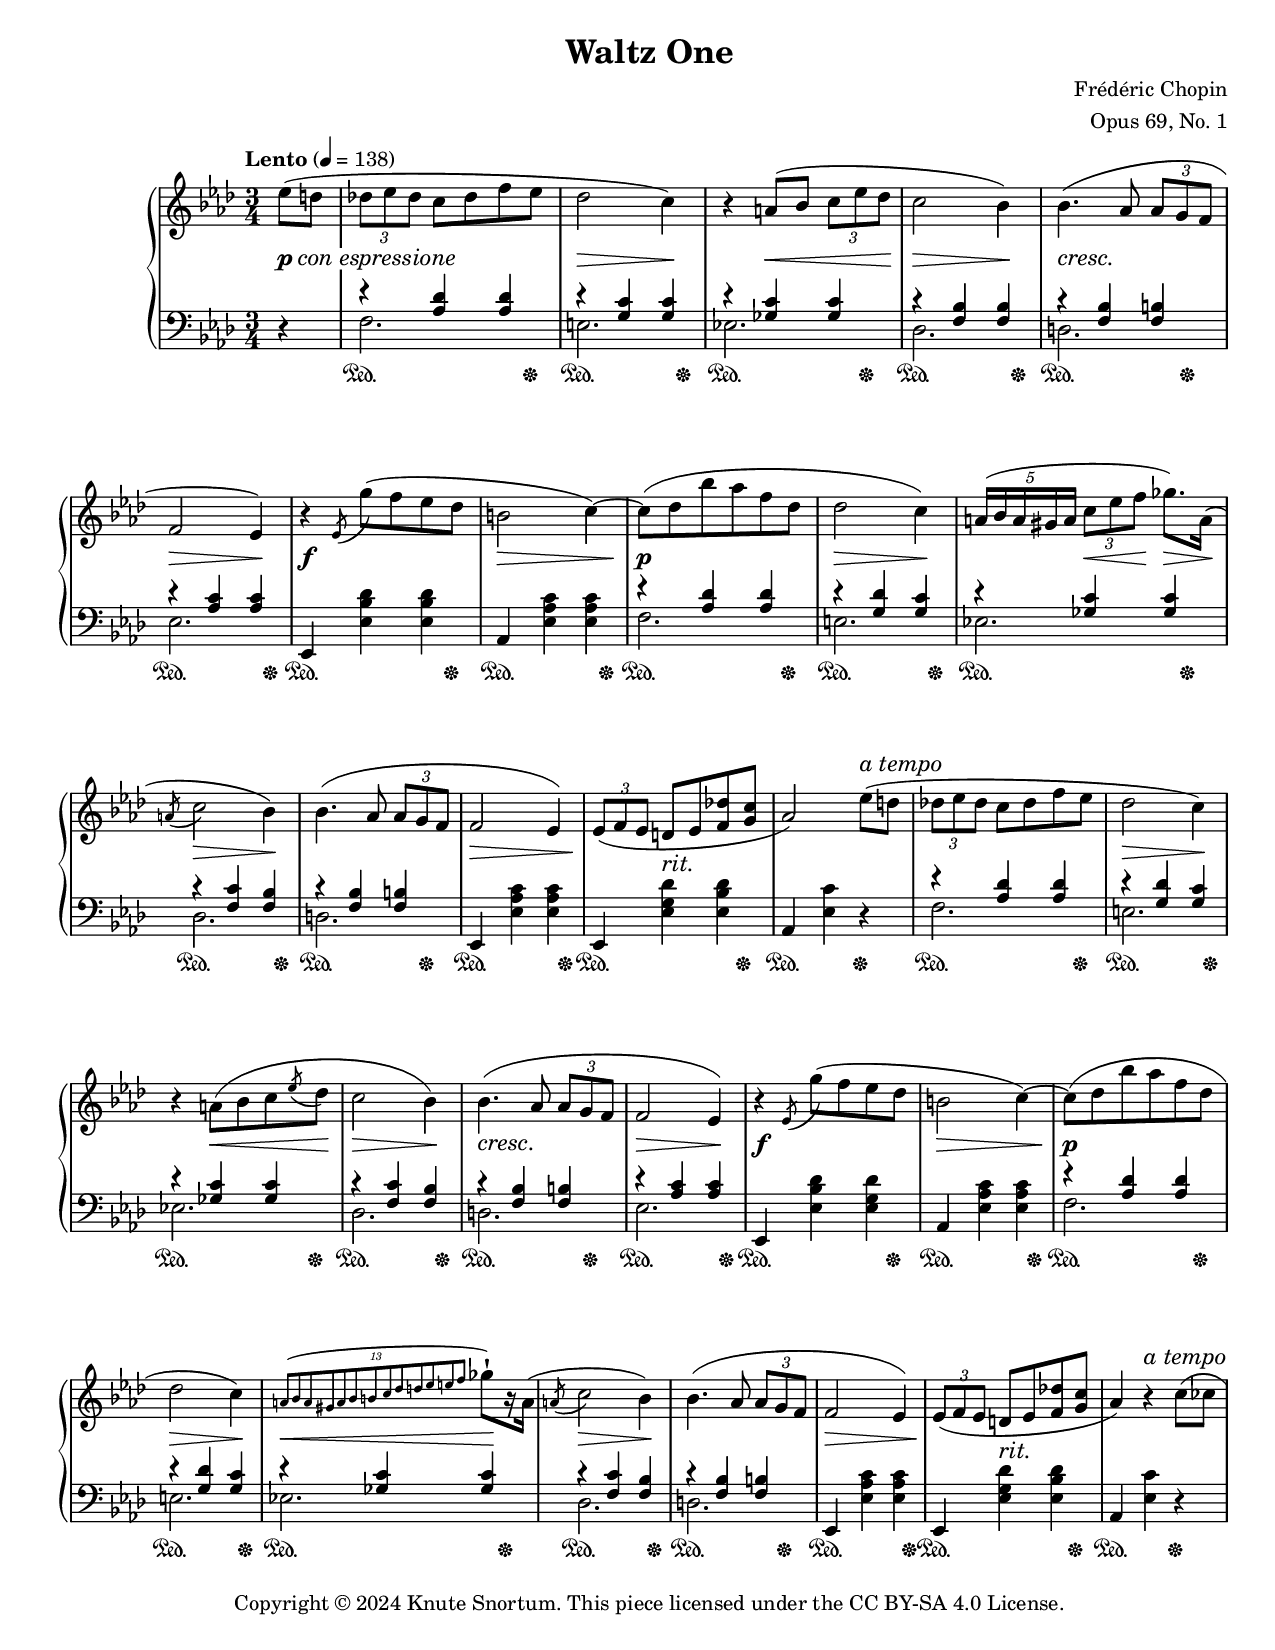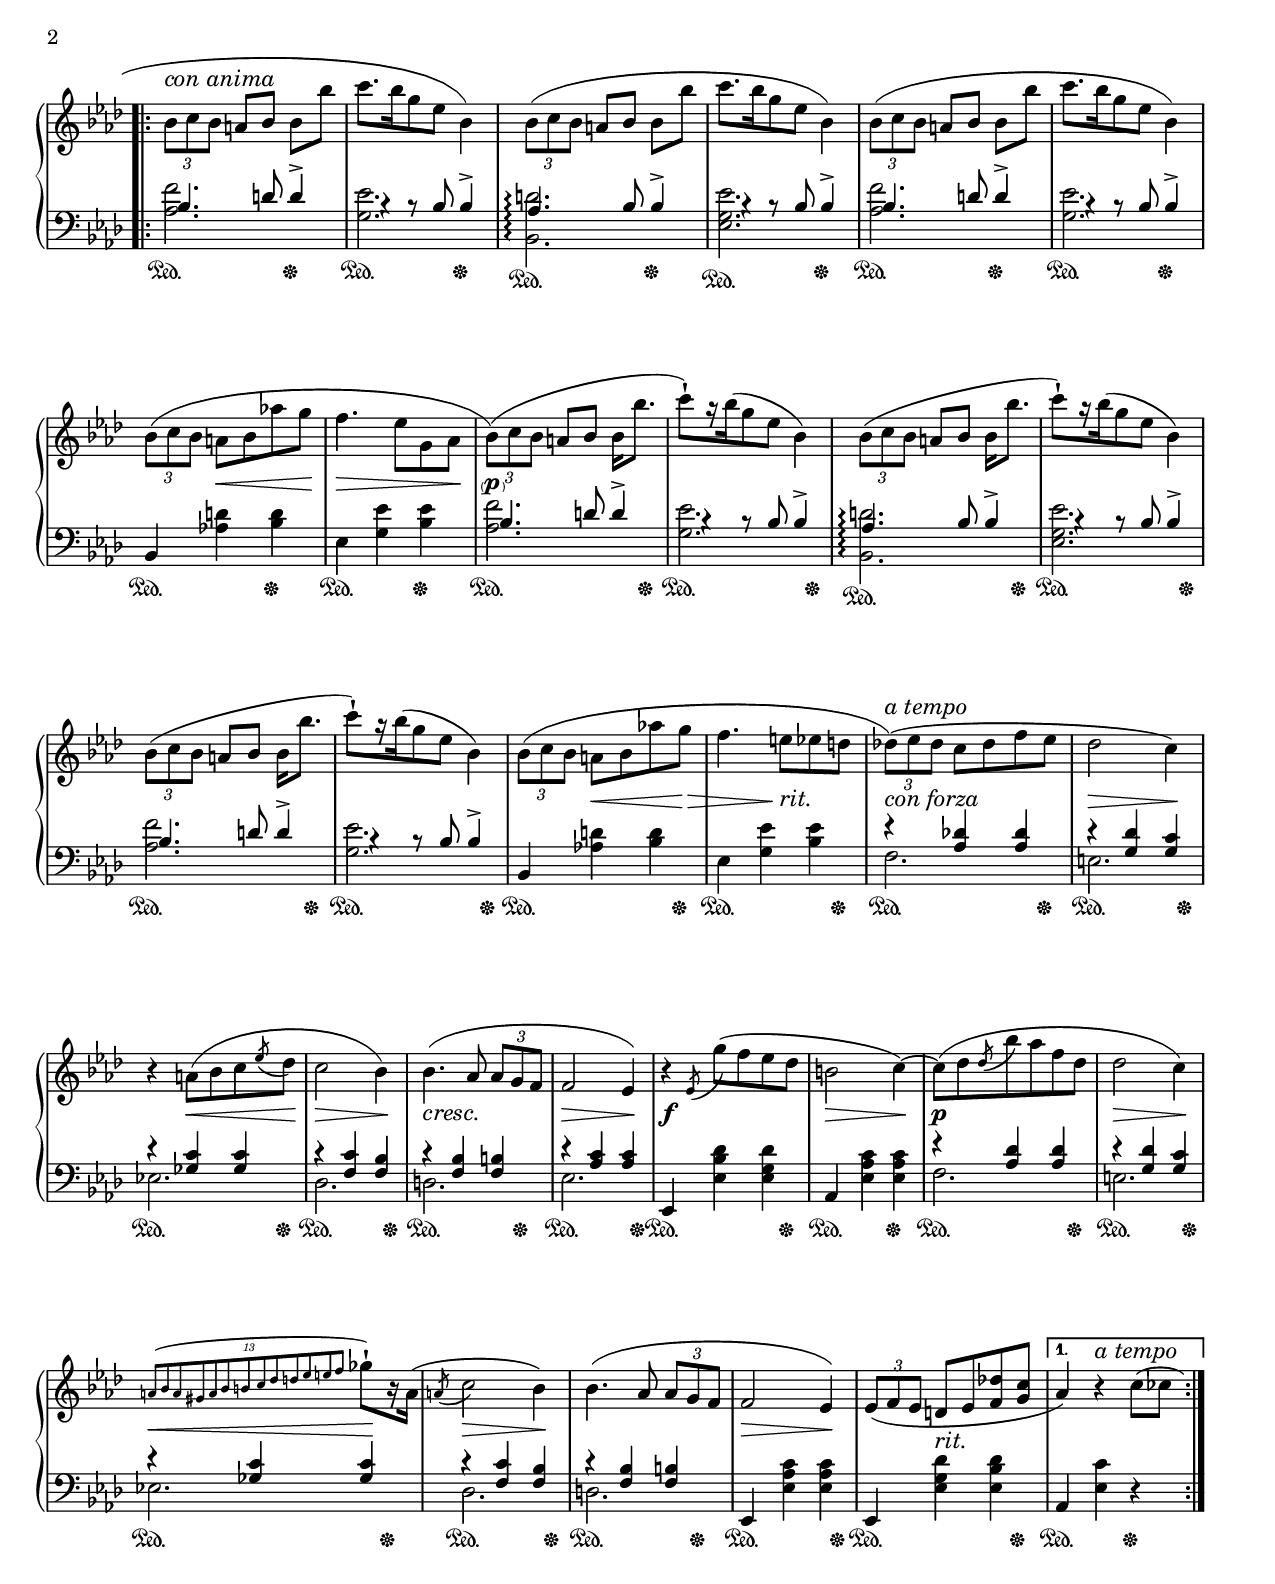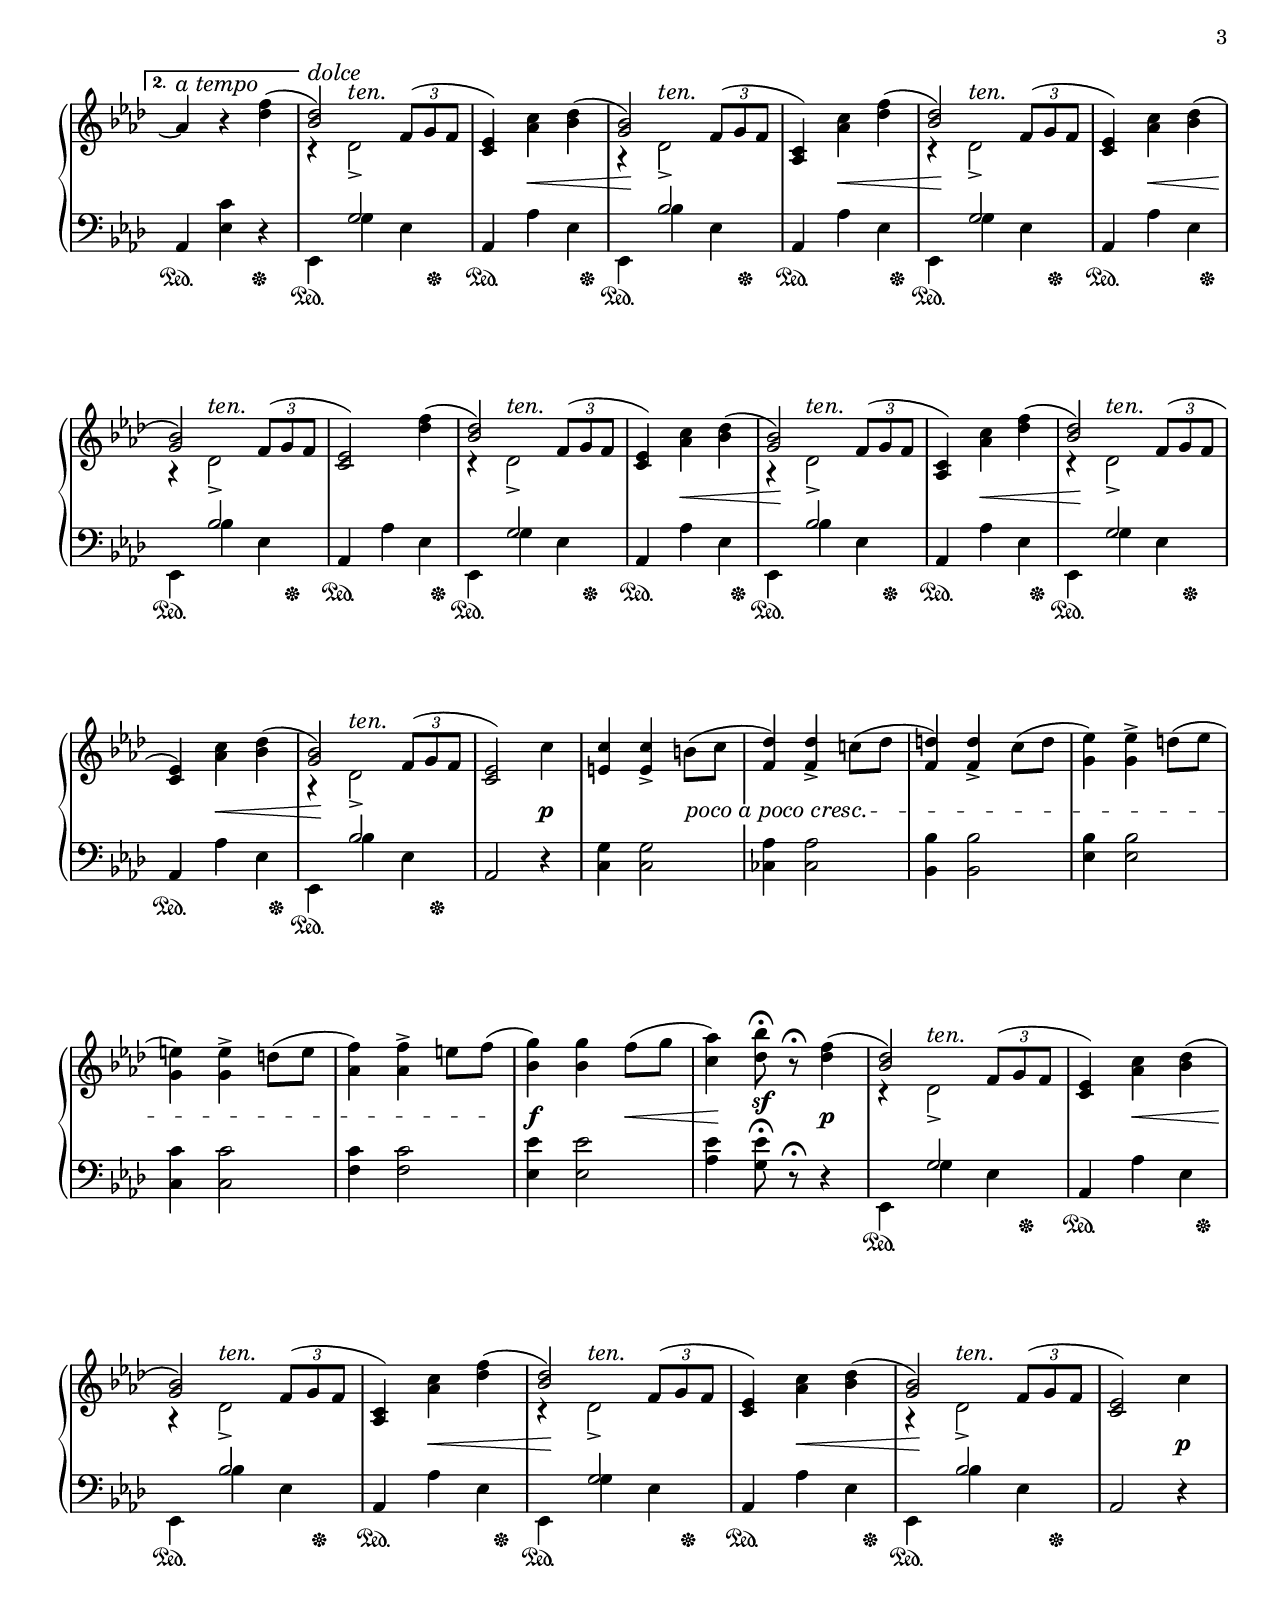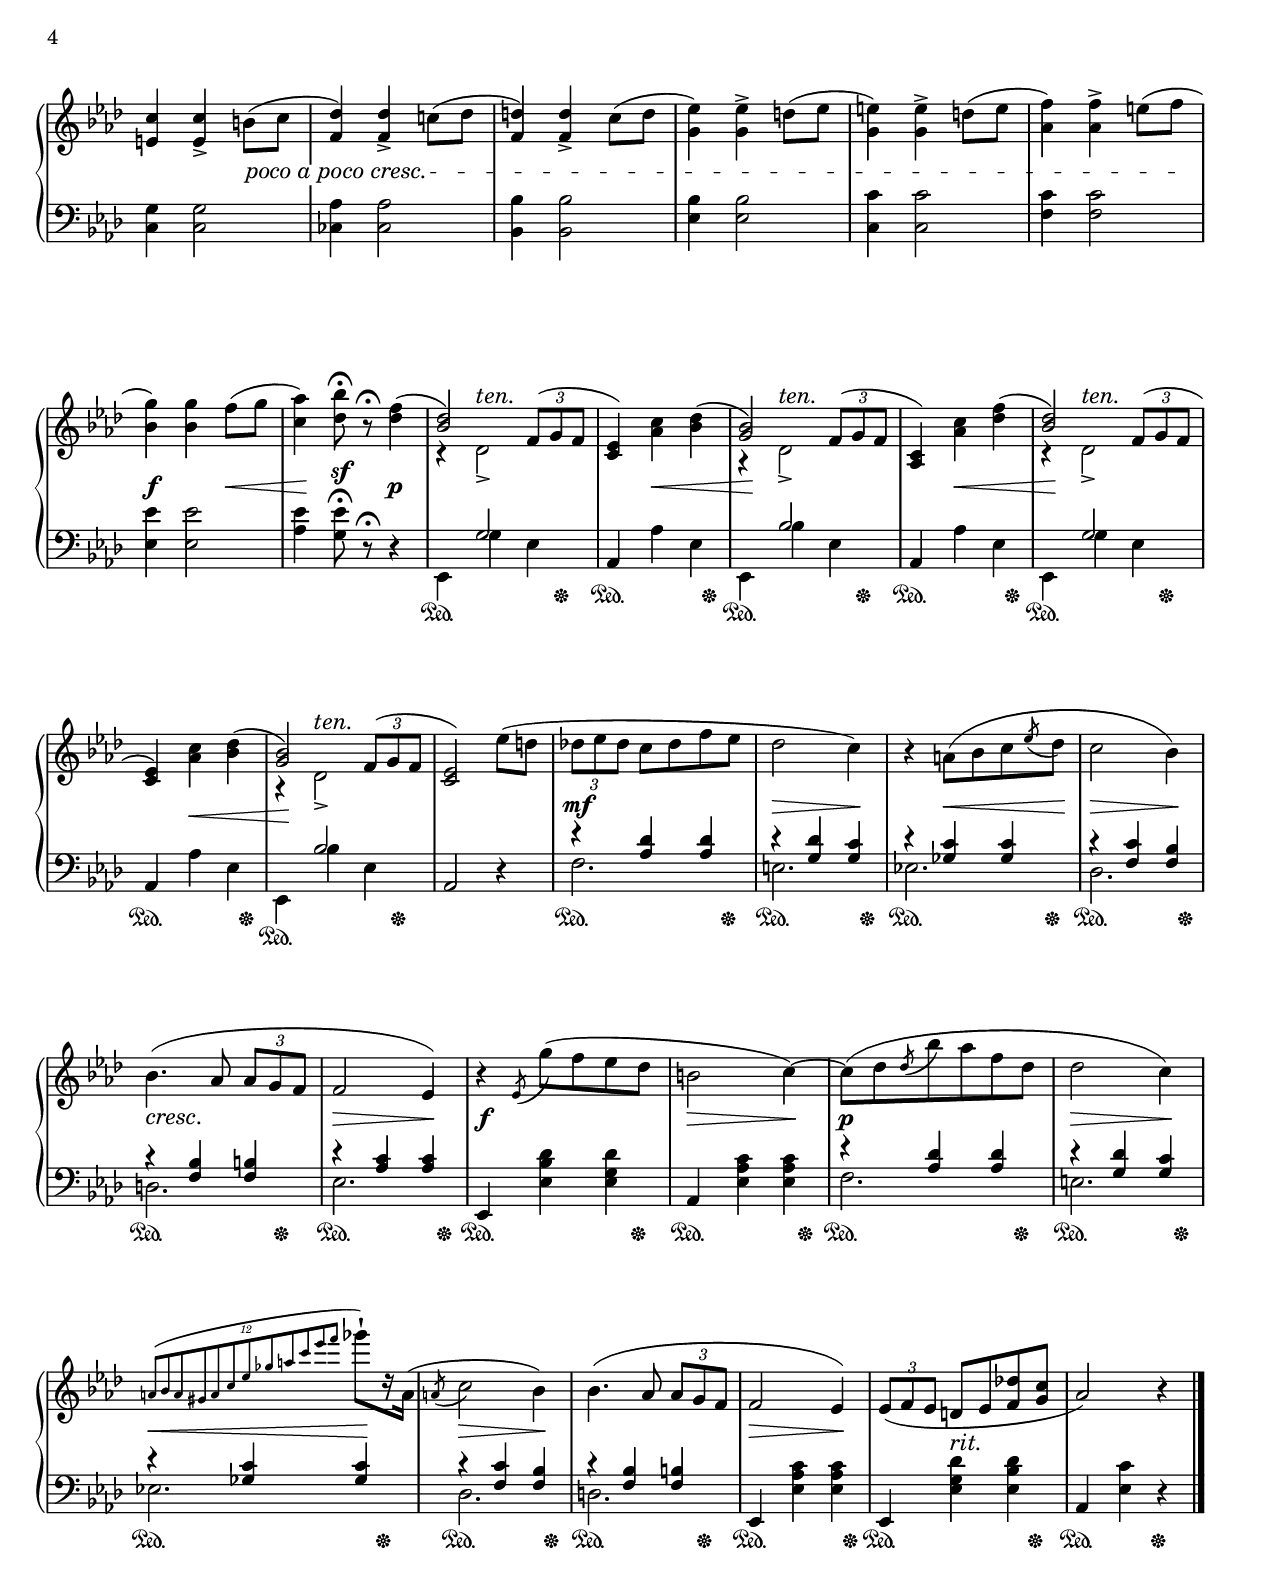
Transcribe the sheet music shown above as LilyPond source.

\version "2.24.0"

\version "2.24.0"

#(set-global-staff-size 18)

\header {
  title = ##f
  composer = ##f
  opus = ##f
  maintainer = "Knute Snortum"
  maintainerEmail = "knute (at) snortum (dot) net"
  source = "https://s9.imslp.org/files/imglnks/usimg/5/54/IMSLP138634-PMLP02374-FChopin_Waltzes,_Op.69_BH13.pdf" % SrcA
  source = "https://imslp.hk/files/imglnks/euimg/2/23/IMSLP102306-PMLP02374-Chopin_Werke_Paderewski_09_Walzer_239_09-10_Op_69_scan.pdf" % Urtext
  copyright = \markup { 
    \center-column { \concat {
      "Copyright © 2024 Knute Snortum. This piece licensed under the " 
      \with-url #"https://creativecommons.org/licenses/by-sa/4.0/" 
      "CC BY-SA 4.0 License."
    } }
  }
}

\paper {
  ragged-right = ##f
  ragged-last-bottom = ##f
  min-systems-per-page = 5

  system-system-spacing =
    #'((basic-distance . 8) 
       (minimum-distance . 4)
       (padding . 2)
       (stretchability . 60)) % defaults: 12, 8, 1, 60

  last-bottom-spacing = 
    #'((basic-distance . 6)
       (minimum-distance . 4)
       (padding . 3)
       (stretchability . 30)) % defaults 1, 0, 1, 30
    
  top-system-spacing.minimum-distance = 10
    
  #(set-paper-size "letter")
  
  two-sided = ##t
  inner-margin = 12\mm
  outer-margin = 8\mm
    
  tocTitleMarkup = \markup \huge \bold \column {
    \fill-line { "Table of Contents" }
    \hspace #1
  }
  tocItemMarkup = \tocItemWithDotsMarkup
  print-all-headers = ##t
}

\layout {
  \context {
    \Score
    \omit BarNumber
    \override Slur.details.free-head-distance = 0.5
  }
  \context {
    \Voice
    \override Tie.minimum-length = 3
    \override Slur.minimum-length = 3
  }
  % Helps keep dynamics from intersecting the span bar line.
  \context { 
    \Dynamics
    \consists Pure_from_neighbor_engraver
    \remove Bar_engraver
  }
}

% Better dynamic performance
\midi {
  \context {
    \Staff
    \consists "Dynamic_performer"
  }
  \context {
    \Voice
    \remove "Dynamic_performer"
  }
  \context {
    \Score
    midiMinimumVolume = #0.20
    midiMaximumVolume = #0.99
  }  
}

%...+....1....+....2....+....3....+....4....+....5....+....6....+....7....+....

\version "2.24.0"
\language "english"

\version "2.24.0"

%
% Scheme functions
%

makeSpanner =
#(define-music-function (mrkup) (markup?)
  #{
    \override TextSpanner.bound-details.left.text = #mrkup
    \override TextSpanner.bound-details.left.stencil-align-dir-y = 0.25
    \override TextSpanner.bound-details.left-broken.text = ##f
  #})

%
% Redefine
%

staffUp   = \change Staff = "upper"
staffDown = \change Staff = "lower"

sd = \sustainOn
su = \sustainOff

hideNoteHead = \once {
  \omit Stem
  \omit Dots
  \omit Flag
  \hideNotes
  \override NoteColumn.ignore-collision = ##t
}

tupletOff = {
  \omit TupletNumber
  \omit TupletBracket
}
tupletOn = {
  \undo \omit TupletNumber
  \undo \omit TupletBracket
}

underSlur = \tweak outside-staff-priority ##f \etc

pocoAPocoCresc = 
  \makeSpanner \markup \large \italic \whiteout \pad-markup #0.25 
  "poco a poco cresc."

%
% Markup
%

calando = \markup \large \italic calando
rit = \markup \large \italic rit.
dimParen = \markup \large \italic \whiteout \pad-markup #0.25 (dim.)
dimERit = \markup \large \italic "(dim. e) rit."
ten = \markup \large \italic ten.
dolce = \markup \large \italic dolce
aTempo = \markup \large \italic "a tempo"
conAmina = \markup \large \italic "con anima"
conForza = \markup \large \italic "con forza"
pocoCresc = \markup \large \italic "poco cresc."
pConEspressione = 
  \markup { \dynamic p \large \italic \whiteout "con espressione" } 
mfDolce = \markup { \dynamic mf \large \italic dolce }


%%% Positions and shapes %%%

slurShapeA = \shape #'((0 . -1) (0 . 1) (0 . 0) (0 . -1)) \etc
slurShapeB = \shape #'(
                        ((0 . 0) (0 . 0) (0 . 1) (0 . -1))
                        ((0 . 0) (0 . 0) (0 . 2) (0 . 3))
                        ) \etc
slurShapeC = \shape #'((0 . -1) (0 . 0.5) (0 . 0.5) (0 . -1)) \etc
slurShapeD = \shape #'(
                        ((0 . 0) (0 . 0.5) (0 . 0.5) (0 . 0))
                        ((0 . 4) (0 . 4) (0 . 2) (0 . -3))
                        ) \etc
slurShapeE = \shape #'((0 . -2) (0 . 0) (0 . 1) (0 . -2)) \etc
slurShapeF = \shape #'((0 . 0) (0 . 0) (0 . 0) (-0.25 . 0)) \etc
slurShapeG = \shape #'((0 . 0.25) (0 . 1) (0 . 1) (0 . 0)) \etc
slurShapeH = \shape #'((0 . 0) (0 . 0) (2 . 0) (2 . 0)) \etc
slurShapeI = \shape #'((-0.5 . 0) (-0.5 . 0) (0 . 0) (0 . 0)) \etc

moveRestA = \tweak X-offset 2.5 \etc
moveTextA = \tweak Y-offset 4 \etc

%%% Music %%%

global = {
  \time 3/4
  \key af \major
}

rightHandUpper = \relative {
  \partial 4 ef''8( d |
  \tuplet 3/2 { df!8 ef df } c df f ef |
  df2 c4) |
  r4 a8( bf \tuplet 3/2 { c ef df } |
  c2 bf4) |
  bf4.-\slurShapeB ( af8 \tuplet 3/2 { af g f } |
  f2 ef4) |
  r4 \acciaccatura { ef8 } g'( f ef df |
  b2 c4~) |
  
  \barNumberCheck 9
  c8-\slurShapeA ( df bf' af f df |
  df2 c4) |
  \tuplet 5/4 { a16( bf a gs a } \tuplet 3/2 { c8 ef f } gf8.) a,16( |
  \acciaccatura { a8 } c2 bf4) |
  bf4.-\slurShapeC ( af8 \tuplet 3/2 { af g f } |
  f2 ef4) |
  \tuplet 3/2 { ef8( f ef } d ef <f df'!> <g c> |
  af2) ef'8(^\aTempo d |
  
  \barNumberCheck 17
  \tuplet 3/2 { df!8 ef df } c df f ef |
  df2 c4) |
  r4 a8( bf c \acciaccatura { ef } df |
  c2 bf4) |
  bf4.-\slurShapeC ( af8 \tuplet 3/2 { af g f } |
  f2 ef4) |
  r4 \acciaccatura { ef8 } g'( f ef df |
  b2 c4~) |
  
  \barNumberCheck 25
  c8( df bf' af f df |
  df2 c4) |
  \stemUp \magnifyMusic #2/3 { \tuplet 13/4 { a8( bf a gs a bf b c df d ef e f
    } } \stemNeutral gf[-!) r16 a,]( |
  \acciaccatura { a8 } c2 bf4) |
  bf4.-\slurShapeC ( af8 \tuplet 3/2 { af g f } |
  f2 ef4) |
  \tuplet 3/2 { ef8( f ef } d ef <f df'!> <g c> |
  af4) r^\aTempo c8-\slurShapeD ( cf |
  
  \repeat volta 2 {
    \barNumberCheck 33
    \tuplet 3/2 { bf8-\underSlur -\moveTextA ^\conAmina c bf } a[ bf] bf bf' |
    % 8. 16 rhythm in Urtext
    c8.[ bf16 g8 ef] bf4) |
    \tuplet 3/2 { bf8-\slurShapeE ( c bf } a[ bf] bf bf' |
    c8.[ bf16 g8 ef] bf4) |
    \tuplet 3/2 { bf8-\slurShapeE ( c bf } a[ bf] bf bf' |
    c8.[ bf16 g8 ef] bf4) |
    \tuplet 3/2 { bf8-\slurShapeF ( c bf } a bf af'! g |
    f4. ef8 g, af |
    
    \barNumberCheck 41
    \tuplet 3/2 { bf8)-\slurShapeG ( c bf } a[ bf] bf16 bf'8. |
    c8[-!) r16 bf( g8 ef] bf4) |
    \tuplet 3/2 { bf8( c bf } a[ bf] bf16 bf'8. |
    c8[-!) r16 bf( g8 ef] bf4) |
    \tuplet 3/2 { bf8( c bf } a[ bf] bf16 bf'8. |
    c8[-!) r16 bf( g8 ef] bf4) |
    \tuplet 3/2 { bf8-\slurShapeF ( c bf } a bf af'! g |
    f4. e8 ef d |
    
    \barNumberCheck 49
    % like 17 (16 bars)
    \tuplet 3/2 { df!8)(^\aTempo ef df } c df f ef |
    df2 c4) |
    r4 a8( bf c \acciaccatura { ef } df |
    c2 bf4) |
    bf4.-\slurShapeC ( af8 \tuplet 3/2 { af g f } |
    f2 ef4) |
    r4 \acciaccatura { ef8 } g'( f ef df |
    b2 c4~) |
    
    \barNumberCheck 57
    c8( df \acciaccatura { df } bf' af f df |
    df2 c4) |
    \stemUp \magnifyMusic #2/3 { \tuplet 13/4 { a8( bf a gs a bf b c df d ef e
      f } } \stemNeutral gf[-!) r16 a,]( |
    \acciaccatura { a8 } c2 bf4) |
    bf4.-\slurShapeC ( af8 \tuplet 3/2 { af g f } |
    f2 ef4) |
    \tuplet 3/2 { ef8( f ef } d ef <f df'!> <g c> |
    \alternative {
      { af4) r^\aTempo c8-\slurShapeH ( cf) | } 
      { af4-\slurShapeI \repeatTie ^\aTempo r <df f>( | }
    }
  }
  
  \barNumberCheck 66
  \voiceOne <bf df>2)^\dolce \tuplet 3/2 { f8( g f } |
  \oneVoice <c ef>4) <af' c> <bf df>( |
  \voiceOne <g bf>2) \tuplet 3/2 { f8( g f } |
  \oneVoice <c af>4) <af' c> <df f>( |
  \voiceOne <bf df>2) \tuplet 3/2 { f8( g f } |
  \oneVoice <c ef>4) <af' c> <bf df>( |
  \voiceOne <g bf>2) \tuplet 3/2 { f8( g f } |
  \oneVoice <c ef>2) <df' f>4( |
  
  \barNumberCheck 74
  \voiceOne <bf df>2) \tuplet 3/2 { f8( g f } |
  \oneVoice <c ef>4) <af' c> <bf df>( |
  \voiceOne <g bf>2) \tuplet 3/2 { f8( g f } |
  \oneVoice <c af>4) <af' c> <df f>( |
  \voiceOne <bf df>2) \tuplet 3/2 { f8( g f } |
  \oneVoice <c ef>4) <af' c> <bf df>( |
  \voiceOne <g bf>2) \tuplet 3/2 { f8( g f } |
  \oneVoice <c ef>2) c'4 |
  
  \barNumberCheck 82
  <e, c'>4 q-> b'8( c |
  <f, df'>4) q-> c'!8( df |
  <f, d'>4) q-> c'8( d |
  <g, ef'>4) q-> d'8( ef | 
  <g, e'>4) q-> d'8( e |
  <af, f'>4) q-> e'8 f( |
  <bf, g'>4) q f'8( g |
  <c, af'>4) <df bf'>8\fermata r\fermata <df f>4(  |
  
  \barNumberCheck 90
  % like 74
  \voiceOne <bf df>2) \tuplet 3/2 { f8( g f } |
  \oneVoice <c ef>4) <af' c> <bf df>( |
  \voiceOne <g bf>2) \tuplet 3/2 { f8( g f } |
  \oneVoice <c af>4) <af' c> <df f>( |
  \voiceOne <bf df>2) \tuplet 3/2 { f8( g f } |
  \oneVoice <c ef>4) <af' c> <bf df>( |
  \voiceOne <g bf>2) \tuplet 3/2 { f8( g f } |
  \oneVoice <c ef>2) c'4 |
  
  \barNumberCheck 98
  % like 82
  <e, c'>4 q-> b'8( c | 
  <f, df'>4) q-> c'!8( df |
  <f, d'>4) q-> c'8( d |
  <g, ef'>4) q-> d'8( ef | 
  <g, e'>4) q-> d'8( e |
  <af, f'>4) q-> e'8( f |
  <bf, g'>4) q f'8( g |
  <c, af'>4) <df bf'>8\fermata r\fermata <df f>4(  |
  
  \barNumberCheck 106
  % like 90
  \voiceOne <bf df>2) \tuplet 3/2 { f8( g f } |
  \oneVoice <c ef>4) <af' c> <bf df>( |
  \voiceOne <g bf>2) \tuplet 3/2 { f8( g f } |
  \oneVoice <c af>4) <af' c> <df f>( |
  \voiceOne <bf df>2) \tuplet 3/2 { f8( g f } |
  \oneVoice <c ef>4) <af' c> <bf df>( |
  \voiceOne <g bf>2) \tuplet 3/2 { f8( g f } |
  \oneVoice <c ef>2) ef'8( d |
  
  \barNumberCheck 114
  % like 17
  \tuplet 3/2 { df!8 ef df } c df f ef |
  df2 c4) |
  r4 a8( bf c \acciaccatura { ef } df |
  c2 bf4) |
  bf4.-\slurShapeC ( af8 \tuplet 3/2 { af g f } |
  f2 ef4) |
  r4 \acciaccatura { ef8 } g'( f ef df |
  b2 c4~) |
  
  \barNumberCheck 122
  c8( df \acciaccatura { df } bf' af f df |
  df2 c4) |
  \stemUp \magnifyMusic #2/3 { \tuplet 12/4 { a8([ bf a gs a c ef gf a c ef f]
    } } \stemNeutral gf8[-!) r16 a,,]( |
  \acciaccatura { a8 } c2 bf4) |
  bf4.-\slurShapeC ( af8 \tuplet 3/2 { af g f } |
  f2 ef4) |
  \tuplet 3/2 { ef8( f ef } d ef <f df'!> <g c> |
  af2) r4 |
  \bar "|."
}

rightHandLower = \relative {
  \partial 4 s4 |
  s2. * 8 |
  
  \barNumberCheck 9
  s2. * 8 |
  
  \barNumberCheck 17
  s2. * 8 |
  
  \barNumberCheck 25
  s2. * 8 |
  
  \repeat volta 2 {
    \barNumberCheck 33
    s2. * 8 |
    
    \barNumberCheck 41
    s2. * 8 |
    
    \barNumberCheck 49
    s2. * 8 |
    
    \barNumberCheck 57
    s2. * 7 |
    \alternative {
      { s2. | }
      { s2. | }
    }
  }
  
  \barNumberCheck 66
  \override TextScript.outside-staff-priority = ##f
  \voiceFour r4 df'2->^\ten |
  s2. |
  r4 df2->^\ten |
  s2. |
  r4 df2->^\ten |
  s2. |
  r4 df2->^\ten |
  s2. |
  
  \barNumberCheck 74
  r4 df2->^\ten |
  s2. |
  r4 df2->^\ten |
  s2. |
  r4 df2->^\ten |
  s2. |
  r4 df2->^\ten |
  s2. |
  
  \barNumberCheck 82
  s2. * 8 |
  
  \barNumberCheck 90
  % like 74
  r4 df2->^\ten |
  s2. |
  r4 df2->^\ten |
  s2. |
  r4 df2->^\ten |
  s2. |
  r4 df2->^\ten |
  s2. |
  
  \barNumberCheck 98
  s2. * 8 |
  
  \barNumberCheck 106
  % like 90
  r4 df2->^\ten |
  s2. |
  r4 df2->^\ten |
  s2. |
  r4 df2->^\ten |
  s2. |
  r4 df2->^\ten |
  s2. |
}

rightHand = {
  \global
  <<
    \new Voice \rightHandUpper
    \new Voice \rightHandLower
  >>
}

leftHandUpper = \relative {
  \partial 4 s4 |
  \voiceThree r4 <af df> q |
  r4 <g c> q |
  r4 <gf c> q |
  r4 <f bf> q |
  r4 q <f b> |
  r4 <af c> q |
  s2. * 2 |
  
  \barNumberCheck 9
  r4 <af df> q |
  r4 <g df'> <g c> |
  r4 <gf c> q |
  r4 <f c'> <f bf> |
  r4 q <f b> |
  s2. * 3 |
  
  \barNumberCheck 17
  % like 9 and 1
  r4 <af df> q |
  r4 <g df'> <g c> |
  r4 <gf c> q |
  r4 <f c'> <f bf> |
  r4 q <f b> |
  r4 <af c> q |
  s2. * 2 |
  
  \barNumberCheck 25
  % like 9
  r4 <af df> q |
  r4 <g df'> <g c> |
  r4 <gf c> q |
  r4 <f c'> <f bf> |
  r4 q <f b> |
  s2. * 3 |
  
  \repeat volta 2 {
    \barNumberCheck 33
    bf4. d8 d4-> |
    \moveRestA b4\rest b8\rest bf bf4-> |
    af4. bf8 bf4-> |
    \moveRestA b4\rest b8\rest bf bf4-> |
    bf4. d8 d4-> |
    \moveRestA b4\rest b8\rest bf bf4-> |
    s2. * 2 |
    
    \barNumberCheck 41
    bf4. d8 d4-> |
    \moveRestA b4\rest b8\rest bf bf4-> |
    af4. bf8 bf4-> |
    \moveRestA b4\rest b8\rest bf bf4-> |
    bf4. d8 d4-> |
    \moveRestA b4\rest b8\rest bf bf4-> |
    s2. * 2 |
    
    \barNumberCheck 49
    % like 17 (16 bars)
    r4 <af df!> q |
    r4 <g df'> <g c> |
    r4 <gf c> q |
    r4 <f c'> <f bf> |
    r4 q <f b> |
    r4 <af c> q |
    s2. * 2 |
    
    \barNumberCheck 57
    % like 9
    r4 <af df> q |
    r4 <g df'> <g c> |
    r4 <gf c> q |
    r4 <f c'> <f bf> |
    r4 q <f b> |
    s2. * 2 |
    \alternative {
      { s2. | }
      { s2. | }
    }
  }
  
  \barNumberCheck 66
  s4 g2 |
  s2. |
  s4 bf2 |
  s2. |
  s4 g2 |
  s2. |
  s4 bf2 |
  s2. |
  
  \barNumberCheck 74
  s4 g2 |
  s2. |
  s4 bf2 |
  s2. |
  s4 g2 |
  s2. |
  s4 bf2 |
  s2. |
  
  \barNumberCheck 82
  s2. * 8 |
  
  \barNumberCheck 90
  % like 74
  s4 g2 |
  s2. |
  s4 bf2 |
  s2. |
  s4 g2 |
  s2. |
  s4 bf2 |
  s2. |
  
  \barNumberCheck 98
  s2. * 8 |
  
  \barNumberCheck 106
  % like 90
  s4 g2 |
  s2. |
  s4 bf2 |
  s2. |
  s4 g2 |
  s2. |
  s4 bf2 |
  s2. |
  
  \barNumberCheck 114
  % like 17
  r4 <af df> q |
  r4 <g df'> <g c> |
  r4 <gf c> q |
  r4 <f c'> <f bf> |
  r4 q <f b> |
  r4 <af c> q |
  s2. * 2 |
  
  \barNumberCheck 122
  % like 25
  r4 <af df> q |
  r4 <g df'> <g c> |
  r4 <gf c> q |
  r4 <f c'> <f bf> |
  r4 q <f b> |
  s2. * 3 |
}

leftHandLower = \relative {
  \partial 4 r4 |
  \voiceTwo f2. |
  e2. |
  ef!2. |
  df2. |
  d2. |
  ef2. |
  \oneVoice ef,4 <ef' bf' df> q |
  af,4 <ef' af c> q |
  
  \barNumberCheck 9
  \voiceTwo f2. |
  e2. |
  ef!2. |
  df2. |
  d2. |
  \oneVoice ef,4 <ef' af c> q |
  ef,4 <ef' g df'> <ef bf' df> |
  af,4 <ef' c'> r |
  
  \barNumberCheck 17
  % like 1
  \voiceTwo f2. |
  e2. |
  ef!2. |
  df2. |
  d2. |
  ef2. |
  \oneVoice ef,4 <ef' bf' df> <ef g df'> |
  af,4 <ef' af c> q |
  
  \barNumberCheck 25
  % like 9
  \voiceTwo f2. |
  e2. |
  ef!2. |
  df2. |
  d2. |
  \oneVoice ef,4 <ef' af c> q |
  ef,4 <ef' g df'> <ef bf' df> |
  af,4 <ef' c'> r |
  
  \repeat volta 2 {
    \barNumberCheck 33
    \voiceTwo <af f'>2. |
    <g ef'>2. |
    <bf, d'>2.\arpeggio |
    <ef g ef'>2. |
    <af f'>2. |
    <g ef'>2. |
    \oneVoice bf,4 <af'! d> <bf d> |
    ef,4 <g ef'> <bf ef> |
    
    \barNumberCheck 41
    \voiceTwo <af f'>2. |
    <g ef'>2. |
    <bf, d'>2.\arpeggio |
    <ef g ef'>2. |
    <af f'>2. |
    <g ef'>2. |
    \oneVoice bf,4 <af'! d> <bf d> |
    ef,4 <g ef'> <bf ef> |
    
    \barNumberCheck 49
    % like 17 (16 bars)
    \voiceTwo f2. |
    e2. |
    ef!2. |
    df2. |
    d2. |
    ef2. |
    \oneVoice ef,4 <ef' bf' df> <ef g df'> |
    af,4 <ef' af c> q |
    
    \barNumberCheck 57
    \voiceTwo f2. |
    e2. |
    ef!2. |
    df2. |
    d2. |
    \oneVoice ef,4 <ef' af c> q |
    ef,4 <ef' g df'> <ef bf' df> |
    \alternative {
      { af,4 <ef' c'> r | }
      { af,4 <ef' c'> r | }
    }
  }
  
  \barNumberCheck 66
  \voiceTwo ef,4 g' ef |
  \oneVoice af,4 af' ef |
  \voiceTwo ef,4 bf'' ef, |
  \oneVoice af,4 af' ef |
  \voiceTwo ef,4 g' ef |
  \oneVoice af,4 af' ef |
  \voiceTwo ef,4 bf'' ef, |
  \oneVoice af,4 af' ef |
  
  \barNumberCheck 74
  \voiceTwo ef,4 g' ef |
  \oneVoice af,4 af' ef |
  \voiceTwo ef,4 bf'' ef, |
  \oneVoice af,4 af' ef |
  \voiceTwo ef,4 g' ef |
  \oneVoice af,4 af' ef |
  \voiceTwo ef,4 bf'' ef, |
  \oneVoice af,2 r4 |
  
  \barNumberCheck 82
  <c g'>4 q2 |
  <cf af'>4 q2 |
  <bf bf'>4 q2 |
  <ef bf'>4 q2 |
  <c c'>4 q2 |
  <f c'>4 q2 |
  <ef ef'>4 q2 |
  <af ef'>4 <g ef'>8\fermata r\fermata r4 |
  
  \barNumberCheck 90
  % like 74 
  \voiceTwo ef,4 g' ef |
  \oneVoice af,4 af' ef |
  \voiceTwo ef,4 bf'' ef, |
  \oneVoice af,4 af' ef |
  \voiceTwo ef,4 g' ef |
  \oneVoice af,4 af' ef |
  \voiceTwo ef,4 bf'' ef, |
  \oneVoice af,2 r4 |
  
  \barNumberCheck 98
  % like 82
  <c g'>4 q2 |
  <cf af'>4 q2 |
  <bf bf'>4 q2 |
  <ef bf'>4 q2 |
  <c c'>4 q2 |
  <f c'>4 q2 |
  <ef ef'>4 q2 |
  <af ef'>4 <g ef'>8\fermata r\fermata r4 |
  
  \barNumberCheck 106
  % like 90
  \voiceTwo ef,4 g' ef |
  \oneVoice af,4 af' ef |
  \voiceTwo ef,4 bf'' ef, |
  \oneVoice af,4 af' ef |
  \voiceTwo ef,4 g' ef |
  \oneVoice af,4 af' ef |
  \voiceTwo ef,4 bf'' ef, |
  \oneVoice af,2 r4 |
  
  \barNumberCheck 114
  % like 17
  \voiceTwo f'2. |
  e2. |
  ef!2. |
  df2. |
  d2. |
  ef2. |
  \oneVoice ef,4 <ef' bf' df> <ef g df'> |
  af,4 <ef' af c> q |
  
  \barNumberCheck 122
  % like 25
  \voiceTwo f2. |
  e2. |
  ef!2. |
  df2. |
  d2. |
  \oneVoice ef,4 <ef' af c> q |
  ef,4 <ef' g df'> <ef bf' df> |
  af,4 <ef' c'> r |
}

leftHand = {
  \global
  \clef bass
  <<
    \new Voice \leftHandUpper
    \new Voice \leftHandLower
  >>
}

dynamics = {
  \override TextScript.Y-offset = -0.5
  \override TextSpanner.Y-offset = 0 
  \override DynamicTextSpanner.style = #'none
  \partial 4 \tag layout { s4^\pConEspressione } \tag midi { s4\p } |
  s2. |
  s2\> s4\! |
  s4 s\< \tuplet 3/2 { s4 s8\! } |
  s2\> s4\! |
  s2.\cresc |
  s2\> s4\! |
  s2.\f |
  s2\> s8 s\! |
  
  \barNumberCheck 9
  s2.\p |
  s2\> s4\! |
  s4 \tuplet 3/2 { s4\< s8\! } s8.\> s16\! |
  s2\> s4\! |
  s2. |
  s2\> s8 s\! |
  s4 s2-\tweak Y-offset -2 ^\rit |
  s2. |
  
  \barNumberCheck 17
  s2. |
  s2\> s4\! |
  s4 s4.\< s8\! |
  s2\> s4\! |
  s2.\cresc |
  s2\> s4\! |
  s2.\f |
  s2\> s8 s\! |
  
  \barNumberCheck 25
  s2.\p |
  s2\> s4\! |
  s2\< s4\! |
  s2\> s4\! |
  s2. |
  s2\> s8 s\! |
  s4 s2-\tweak Y-offset -2 ^\rit |
  s2. |
  
  \repeat volta 2 {
    \barNumberCheck 33
    s2. * 6 |
    s4 s4.\< s8\! |
    s2\> s8 s\! |
    
    \barNumberCheck 41
    s2.\parenthesize\p |
    s2. * 5 |
    s4 s4.\< s8\> |
    s4 s8\! s4.^\rit  |
    
    \barNumberCheck 49
    s2.^\conForza |
    s2\> s4\! |
    s4 s4.\< s8\! |
    s2\> s4\! |
    s2.\cresc |
    s2\> s4\! |
    s2.\f |
    s2\> s4\! |
    
    \barNumberCheck 57
    s2.\p |
    s2\> s4\! |
    s2\< s4\! |
    s2\> s4\! |
    s2. |
    s2\> s4\! |
    s4 s2-\tweak Y-offset -2 ^\rit |
    \alternative {
      { s2. | }
      { s2. | }
    }
  }
  
  \barNumberCheck 66
  s2. |
  s4 s2\< |
  s2.\! |
  s4 s2\< |
  s2.\! |
  s4 s2\< |
  s2.\! |
  s2. |
  
  \barNumberCheck 74
  s2. |
  s4 s2\< |
  s2.\! |
  s4 s2\< |
  s2.\! |
  s4 s2\< |
  s2.\! |
  s2 s4\p |
  
  \barNumberCheck 82
  s2 \pocoAPocoCresc s4\startTextSpan |
  s2. * 4 |
  s2 s8 s\stopTextSpan
  s2\f s4\< |
  s4\! s-\tweak Y-offset 1 \sf s\p |
  
  \barNumberCheck 90
  % like 74
  s2.\! |
  s4 s2\< |
  s2.\! |
  s4 s2\< |
  s2.\! |
  s4 s2\< |
  s2.\! |
  s2 s4\p |
  
  \barNumberCheck 98
  % like 82
  s2 \pocoAPocoCresc s4\startTextSpan |
  s2. * 4 |
  s2 s8 s\stopTextSpan
  s2\f s4\< |
  s4\! s-\tweak Y-offset 1 \sf s\p |
  
  \barNumberCheck 106
  % like 90
  s2.\! |
  s4 s2\< |
  s2.\! |
  s4 s2\< |
  s2.\! |
  s4 s2-\tweak Y-offset -1 \< |
  s2.\! |
  s2. |
  
  \barNumberCheck 114
  % like 17
  s2.\mf |
  s2\> s4\! |
  s4 s4.\< s8\! |
  s2\> s4\! |
  s2.\cresc |
  s2\> s4\! |
  s2.\f |
  s2\> s4\! |
  
  \barNumberCheck 122
  s2.\p |
  s2\> s4\! |
  s2\< s4\! |
  s2\> s4\! |
  s2. |
  s2\> s4\! |
  s4 s2-\tweak Y-offset -2 ^\rit |
  s2. |
}

tempi = {
  \tempo "Lento" 4 = 138
  \partial 4 s4 |
  \set Score.tempoHideNote = ##t
  s2.* 8 |
  
  \barNumberCheck 9
  s2. * 6 |
  s4 \tempo 4 = 120 s2 |
  s2 \tempo 4 = 138 s4 |
  
  \barNumberCheck 17
  s2. * 8 |
  
  \barNumberCheck 25
  s2. * 2 |
  \tempo 4 = 120
  s2. |
  \tempo 4 = 138
  s2. * 3 |
  s4 \tempo 4 = 120 s2 |
  s2 \tempo 4 = 138 s4 |
  
  \repeat volta 2 {
    \barNumberCheck 33
    s2. * 8 |
    
    \barNumberCheck 41
    s2. * 7 |
    s4 \tempo 4 = 120 s2 |
    
    \barNumberCheck 49
    \tempo 4 = 138
    s2. * 8 |
    
    \barNumberCheck 57
    s2. * 2 |
    \tempo 4 = 120
    s2. |
    \tempo 4 = 138
    s2. * 3 |
    s4 \tempo 4 = 120 s2 |
    \alternative {
      { s2 \tempo 4 = 138 s4 | }
      { s2 \tempo 4 = 138 s4 | }
    }
  }
  
  \barNumberCheck 66
  s2. * 8 |
  
  \barNumberCheck 74
  s2. * 8 |
  
  \barNumberCheck 82
  \tempo 4 = 152
  s2. * 7 |
  s4 \tempo 4 = 60 s \tempo 4 = 138 s |
  
  \barNumberCheck 90
  s2. * 8 |
  
  \barNumberCheck 98
  \tempo 4 = 152
  s2. * 7 |
  s4 \tempo 4 = 60 s \tempo 4 = 138 s |
  
  \barNumberCheck 106
  s2. * 8 |
  
  \barNumberCheck 114
  s2. * 8 |
  
  \barNumberCheck 122
  s2. * 2 |
  \tempo 4 = 120
  s2. |
  \tempo 4 = 138
  s2. * 3 |
  s4 \tempo 4 = 120 s2 |
  s4 \tempo 4 = 60 s2 |
}

pedal = {
  \partial 4 s4 |
  s2\sd s8 s\su |
  s2\sd s8 s\su |
  s2\sd s8 s\su |
  s2\sd s8 s\su |
  s2\sd s8 s\su |
  s2\sd s8 s\su |
  s2\sd s8 s\su |
  s2\sd s8 s\su |
  
  \barNumberCheck 9
  s2\sd s8 s\su |
  s2\sd s8 s\su |
  s2\sd s8 s\su |
  s2\sd s8 s\su |
  s2\sd s8 s\su |
  s2\sd s8 s\su |
  s2\sd s8 s\su |
  s2\sd s4\su |
  
  \barNumberCheck 17
  s2\sd s8 s\su |
  s2\sd s8 s\su |
  s2\sd s8 s\su |
  s2\sd s8 s\su |
  s2\sd s8 s\su |
  s2\sd s8 s\su |
  s2\sd s8 s\su |
  s2\sd s8 s\su |
  
  \barNumberCheck 25
  s2\sd s8 s\su |
  s2\sd s8 s\su |
  s2\sd s8 s\su |
  s2\sd s8 s\su |
  s2\sd s8 s\su |
  s2\sd s8 s\su |
  s2\sd s8 s\su |
  s2\sd s4\su |
  
  \repeat volta 2 {
    \barNumberCheck 33
    s2\sd s4\su |
    s2\sd s4\su |
    s2-\tweak Y-offset -1 \sd s4\su |
    s2-\tweak Y-offset -1 \sd s4\su |
    s2\sd s4\su |
    s2\sd s4\su |
    s2\sd s4\su |
    s2\sd s4\su |
    
    \barNumberCheck 41
    s2\sd s8 s\su |
    s2\sd s8 s\su |
    s2-\tweak Y-offset -1 \sd s8 s\su |
    s2\sd s8 s\su |
    s2\sd s8 s\su |
    s2\sd s8 s\su |
    s2\sd s8 s\su |
    s2\sd s8 s\su |
    
    \barNumberCheck 49
    s2\sd s8 s\su |
    s2\sd s8 s\su |
    s2\sd s8 s\su |
    s2\sd s8 s\su |
    s2\sd s8 s\su |
    s2\sd s8 s\su |
    s2\sd s8 s\su |
    s2\sd s4\su |
    
    \barNumberCheck 57
    s2\sd s8 s\su |
    s2\sd s8 s\su |
    s2\sd s8 s\su |
    s2\sd s8 s\su |
    s2\sd s8 s\su |
    s2\sd s8 s\su |
    s2\sd s8 s\su |
    \alternative {
      { s2\sd s4\su | }
      { s2\sd s4\su | }
    }
  }
  
  \barNumberCheck 66
  s2-\tweak Y-offset -2 \sd s8 s\su |
  s2\sd s8 s\su |
  s2-\tweak Y-offset -2 \sd s8 s\su |
  s2\sd s8 s\su |
  s2-\tweak Y-offset -2 \sd s8 s\su |
  s2\sd s8 s\su |
  s2-\tweak Y-offset -2 \sd s8 s\su |
  s2\sd s8 s\su |
  
  \barNumberCheck 74
  s2-\tweak Y-offset -2 \sd s8 s\su |
  s2\sd s8 s\su |
  s2-\tweak Y-offset -2 \sd s8 s\su |
  s2\sd s8 s\su |
  s2-\tweak Y-offset -2 \sd s8 s\su |
  s2\sd s8 s\su |
  s2-\tweak Y-offset -2 \sd s8 s\su |
  s2. |
  
  \barNumberCheck 82
  s2. * 8 |
  
  \barNumberCheck 90
  % like 74
  s2-\tweak Y-offset -2 \sd s8 s\su |
  s2\sd s8 s\su |
  s2-\tweak Y-offset -2 \sd s8 s\su |
  s2\sd s8 s\su |
  s2-\tweak Y-offset -2 \sd s8 s\su |
  s2\sd s8 s\su |
  s2-\tweak Y-offset -2 \sd s8 s\su |
  s2. |
  
  \barNumberCheck 98
  s2. * 8 |
  
  \barNumberCheck 106
  % like 90
  s2-\tweak Y-offset -2 \sd s8 s\su |
  s2\sd s8 s\su |
  s2-\tweak Y-offset -2 \sd s8 s\su |
  s2\sd s8 s\su |
  s2-\tweak Y-offset -2 \sd s8 s\su |
  s2\sd s8 s\su |
  s2-\tweak Y-offset -2 \sd s8 s\su |
  s2. |
  
  \barNumberCheck 114
  s2\sd s8 s\su |
  s2\sd s8 s\su |
  s2\sd s8 s\su |
  s2\sd s8 s\su |
  s2\sd s8 s\su |
  s2\sd s8 s\su |
  s2\sd s8 s\su |
  s2\sd s8 s\su |
  
  \barNumberCheck 122
  s2\sd s8 s\su |
  s2\sd s8 s\su |
  s2\sd s8 s\su |
  s2\sd s8 s\su |
  s2\sd s8 s\su |
  s2\sd s8 s\su |
  s2\sd s8 s\su |
  s2\sd s4\su |
}

forceBreaks = {
  % page 1
  \partial 4 s4 |
  \repeat unfold 4 { s2.\noBreak } s2.\break\noPageBreak
  \repeat unfold 5 { s2.\noBreak } s2.\break\noPageBreak
  \grace { s8 } \repeat unfold 6 { s2.\noBreak } s2.\break\noPageBreak
  \repeat unfold 6 { s2.\noBreak } s2.\break\noPageBreak
  \repeat unfold 6 { s2.\noBreak } s2.\pageBreak
  
  % page 2
  \repeat unfold 5 { s2.\noBreak } s2.\break\noPageBreak
  \repeat unfold 5 { s2.\noBreak } s2.\break\noPageBreak
  \repeat unfold 5 { s2.\noBreak } s2.\break\noPageBreak
  \repeat unfold 7 { s2.\noBreak } s2.\break\noPageBreak
  \repeat unfold 5 { s2.\noBreak } s2.\pageBreak
  
  % page 3
  \repeat unfold 6 { s2.\noBreak } s2.\break\noPageBreak
  \repeat unfold 6 { s2.\noBreak } s2.\break\noPageBreak
  \repeat unfold 6 { s2.\noBreak } s2.\break\noPageBreak
  \repeat unfold 5 { s2.\noBreak } s2.\break\noPageBreak
  \repeat unfold 5 { s2.\noBreak } s2.\pageBreak
  
  % page 4
  \repeat unfold 5 { s2.\noBreak } s2.\break\noPageBreak
  \repeat unfold 6 { s2.\noBreak } s2.\break\noPageBreak
  \repeat unfold 6 { s2.\noBreak } s2.\break\noPageBreak
  \repeat unfold 5 { s2.\noBreak } s2.\break\noPageBreak
}

waltzOneNotes =
\score {
  \header {
    title = "Waltz One"
    composer = "Frédéric Chopin"
    opus = "Opus 69, No. 1"
  }
  \keepWithTag layout  
  \new PianoStaff <<
    \new Staff = "upper" \rightHand
    \new Dynamics \dynamics
    \new Staff = "lower" \leftHand
    \new Dynamics \pedal
    \new Dynamics \tempi
    \new Devnull \forceBreaks
  >>
  \layout {}
}

\include "articulate.ly"

waltzOneMidi =
\book {
  \bookOutputName "waltz-op69-no1"
  \score {
    \keepWithTag midi
    \articulate <<
      \new Staff = "upper" << \rightHand \dynamics \pedal \tempi >>
      \new Staff = "lower" << \leftHand \dynamics \pedal \tempi >>
    >>
    \midi {}
  }
}


\waltzOneNotes
\waltzOneMidi